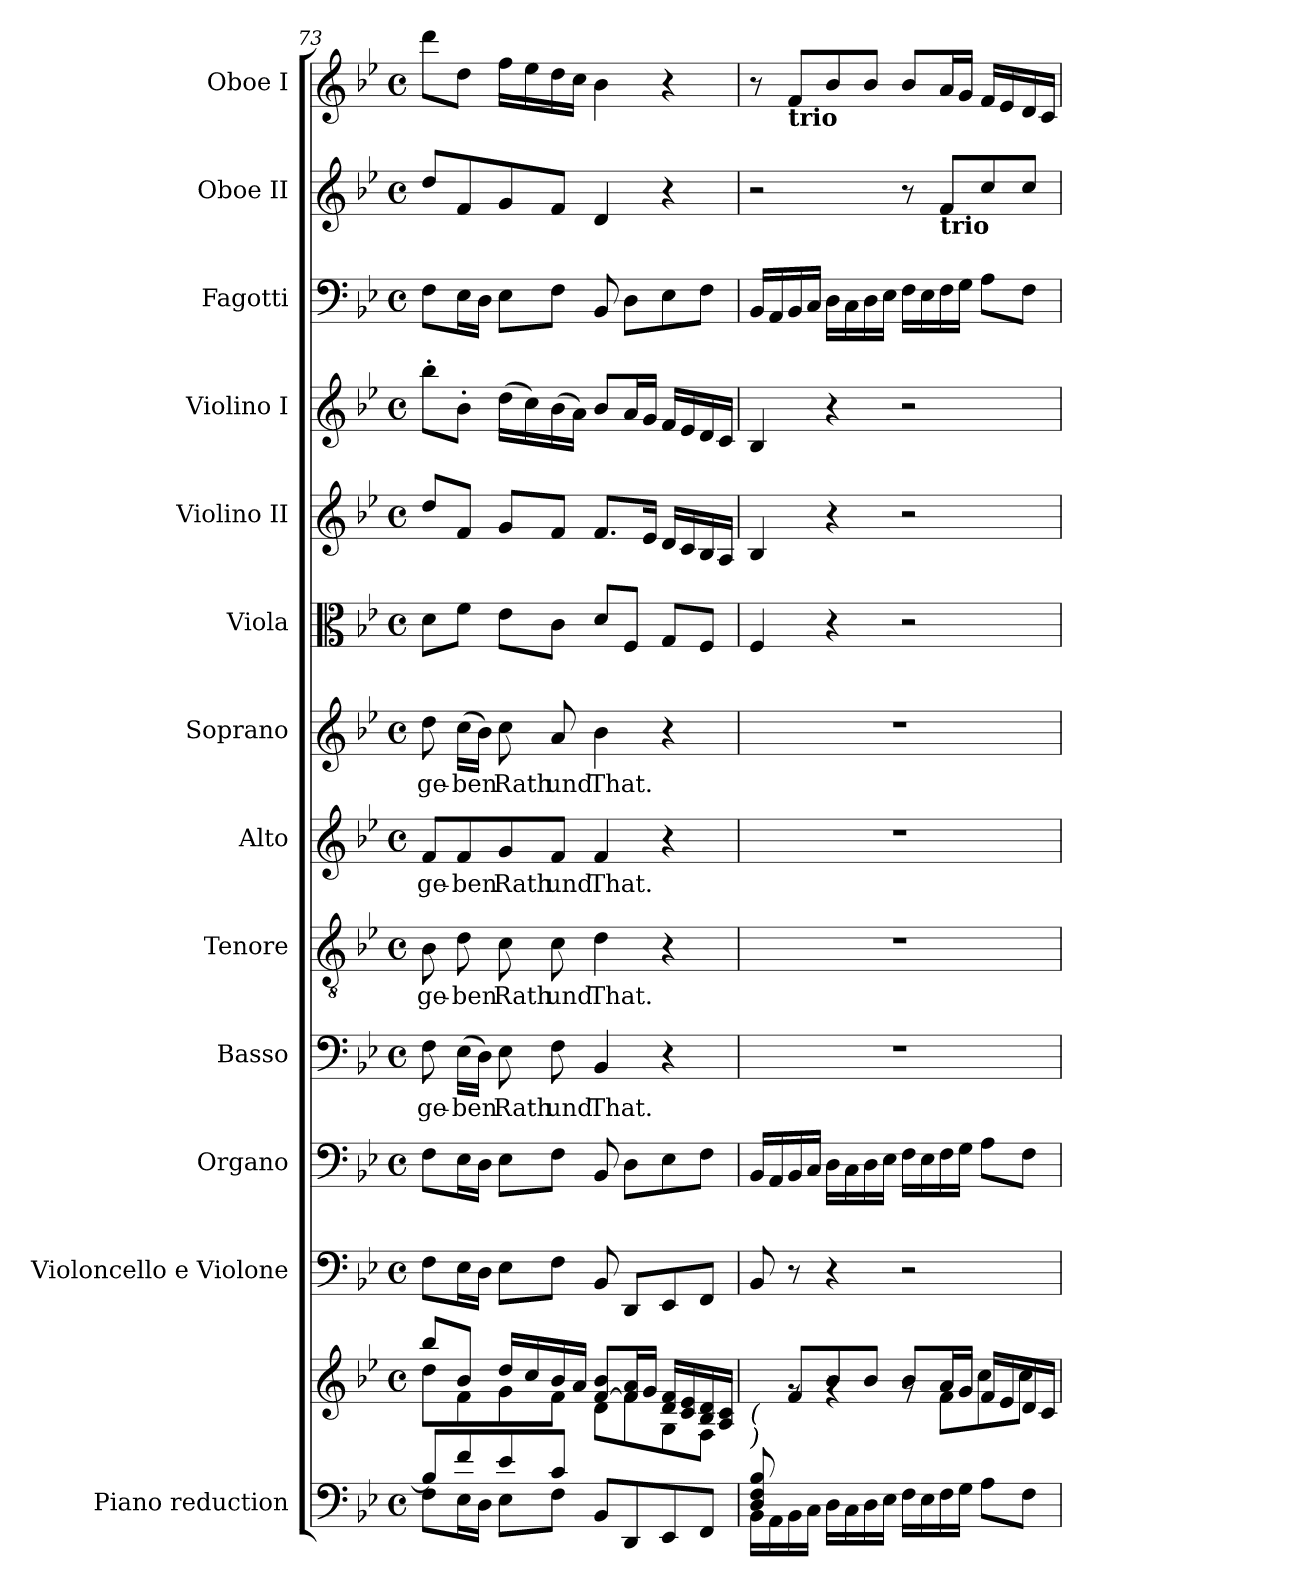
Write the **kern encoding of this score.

**kern	**kern	**kern	**kern	**kern	**text	**kern	**text	**kern	**text	**kern	**text	**kern	**kern	**kern	**kern	**kern	**kern
*part13	*part13	*part12	*part11	*part10	*part10	*part9	*part9	*part8	*part8	*part7	*part7	*part6	*part5	*part4	*part3	*part2	*part1
*staff14	*staff13	*staff12	*staff11	*staff10	*staff10	*staff9	*staff9	*staff8	*staff8	*staff7	*staff7	*staff6	*staff5	*staff4	*staff3	*staff2	*staff1
*I"Piano reduction	*	*I"Violoncello  e Violone	*I"Organo	*I"Basso	*	*I"Tenore	*	*I"Alto	*	*I"Soprano	*	*I"Viola	*I"Violino II	*I"Violino I	*I"Fagotti	*I"Oboe II	*I"Oboe I
*I'Pno	*	*	*	*	*	*	*	*	*	*	*	*	*	*	*	*I'Ob	*I'Ob
!!LO:PB:g=z
*clefF4	*clefG2	*clefF4	*clefF4	*clefF4	*	*clefGv2	*	*clefG2	*	*clefG2	*	*clefC3	*clefG2	*clefG2	*clefF4	*clefG2	*clefG2
*k[b-e-]	*k[b-e-]	*k[b-e-]	*k[b-e-]	*k[b-e-]	*	*k[b-e-]	*	*k[b-e-]	*	*k[b-e-]	*	*k[b-e-]	*k[b-e-]	*k[b-e-]	*k[b-e-]	*k[b-e-]	*k[b-e-]
*M4/4	*M4/4	*M4/4	*M4/4	*M4/4	*	*M4/4	*	*M4/4	*	*M4/4	*	*M4/4	*M4/4	*M4/4	*M4/4	*M4/4	*M4/4
*met(c)	*met(c)	*met(c)	*met(c)	*met(c)	*	*met(c)	*	*met(c)	*	*met(c)	*	*met(c)	*met(c)	*met(c)	*met(c)	*met(c)	*met(c)
=73	=73	=73	=73	=73	=73	=73	=73	=73	=73	=73	=73	=73	=73	=73	=73	=73	=73
*^	*^	*	*	*	*	*	*	*	*	*	*	*	*	*	*	*	*
!	!	!	!	!	!	!	!LO:LY:b	!	!LO:LY:b	!	!LO:LY:b	!	!LO:LY:b	!	!	!	!	!	!
8B-/L]	8F\L	8bb-/L	8dd\L	8F\L	8F\L	8F\	ge-	8B-\	ge-	8f/L	ge-	8dd\	ge-	8d\L	8dd/L	8bb-'\L	8F\L	8dd/L	8ddd\L
!	!	!	!	!	!	!	!LO:LY:b	!	!LO:LY:b	!	!LO:LY:b	!	!LO:LY:b	!	!	!	!	!	!
8f/	16E-\L	8b-/J	8f\	16E-\L	16E-\L	(>16E-\LL	-ben	8d\	-ben	8f/	-ben	(>16cc\LL	-ben	8f\J	8f/J	8b-'\J	16E-\L	8f/	8dd\J
.	16D\JJ	.	.	16D\JJ	16D\JJ	16D\JJ)	.	.	.	.	.	16b-\JJ)	.	.	.	.	16D\JJ	.	.
!	!	!	!	!	!	!	!LO:LY:b	!	!LO:LY:b	!	!LO:LY:b	!	!LO:LY:b	!	!	!	!	!	!
8e-/	8E-\L	16dd/LL	8g\	8E-\L	8E-\L	8E-\	Rath	8c\	Rath	8g/	Rath	8cc\	Rath	8e-\L	8g/L	(>16dd\LL	8E-\L	8g/	16ff\LL
.	.	16cc/	.	.	.	.	.	.	.	.	.	.	.	.	.	16cc\)	.	.	16ee-\
!	!	!	!	!	!	!	!LO:LY:b	!	!LO:LY:b	!	!LO:LY:b	!	!LO:LY:b	!	!	!	!	!	!
8c/J	8F\J	16b-/	8f\J	8F\J	8F\J	8F\	und	8c\	und	8f/J	und	8a/	und	8c\J	8f/J	(>16b-\	8F\J	8f/J	16dd\
.	.	16a/JJ	.	.	.	.	.	.	.	.	.	.	.	.	.	16a\JJ)	.	.	16cc\JJ
!	!	!	!	!	!	!	!LO:LY:b	!	!LO:LY:b	!	!LO:LY:b	!	!LO:LY:b	!	!	!	!	!	!
8BB-/L	2ryy	[8f/ 8b-/L	8d\L	8BB-/	8BB-/	4BB-/	That.	4d\	That.	4f/	That.	4b-\	That.	8d/L	8.f/L	8b-/L	8BB-/	4d/	4b-\
8DD/	.	16f/] 16a/L	8f\	8DD/L	8D\L	.	.	.	.	.	.	.	.	8F/J	.	16a/L	8D\L	.	.
.	.	16g/JJ	.	.	.	.	.	.	.	.	.	.	.	.	16e-/Jk	16g/JJ	.	.	.
8EE-/	.	16d/ 16f/LL	8G\	8EE-/	8E-\	4r	.	4r	.	4r	.	4r	.	8G/L	16d/LL	16f/LL	8E-\	4r	4r
.	.	16c/ 16e-/	.	.	.	.	.	.	.	.	.	.	.	.	16c/	16e-/	.	.	.
8FF/J	.	16B-/ 16d/	8F\J	8FF/J	8F\J	.	.	.	.	.	.	.	.	8F/J	16B-/	16d/	8F\J	.	.
.	.	16A/ 16c/JJ	.	.	.	.	.	.	.	.	.	.	.	.	16A/JJ	16c/JJ	.	.	.
=74	=74	=74	=74	=74	=74	=74	=74	=74	=74	=74	=74	=74	=74	=74	=74	=74	=74	=74	=74
!	!	!LO:TX:b:i:t=(	!	!	!	!	!	!	!	!	!	!	!	!	!	!	!	!	!
!	!	!LO:TX:b:i:t=)	!	!	!	!	!	!	!	!	!	!	!	!	!	!	!	!	!
8D/ 8F/ 8B-/	16BB-\LL	8ryy	8rgyy	8BB-/	16BB-/LL	1r	.	1r	.	1r	.	1r	.	4F/	4B-/	4B-/	16BB-/LL	2r	8r
.	16AA\	.	.	.	16AA/	.	.	.	.	.	.	.	.	.	.	.	16AA/	.	.
!	!	!	!	!	!	!	!	!	!	!	!	!	!	!	!	!	!	!	!LO:TX:b:B:t=trio
2..ryy	16BB-\	8f/L	8rg	8r	16BB-/	.	.	.	.	.	.	.	.	.	.	.	16BB-/	.	8f/L
.	16C\JJ	.	.	.	16C/JJ	.	.	.	.	.	.	.	.	.	.	.	16C/JJ	.	.
.	16D\LL	8b-/	4rg	4r	16D\LL	.	.	.	.	.	.	.	.	4r	4r	4r	16D\LL	.	8b-/
.	16C\	.	.	.	16C\	.	.	.	.	.	.	.	.	.	.	.	16C\	.	.
.	16D\	8b-/J	.	.	16D\	.	.	.	.	.	.	.	.	.	.	.	16D\	.	8b-/J
.	16E-\JJ	.	.	.	16E-\JJ	.	.	.	.	.	.	.	.	.	.	.	16E-\JJ	.	.
.	16F\LL	8b-/L	8rg	2r	16F\LL	.	.	.	.	.	.	.	.	2r	2r	2r	16F\LL	8r	8b-/L
.	16E-\	.	.	.	16E-\	.	.	.	.	.	.	.	.	.	.	.	16E-\	.	.
!	!	!	!	!	!	!	!	!	!	!	!	!	!	!	!	!	!	!LO:TX:b:B:t=trio	!
.	16F\	16a/L	8f\L	.	16F\	.	.	.	.	.	.	.	.	.	.	.	16F\	8f/L	16a/L
.	16G\JJ	16g/JJ	.	.	16G\JJ	.	.	.	.	.	.	.	.	.	.	.	16G\JJ	.	16g/JJ
.	8A\L	16f/LL	8cc\	.	8A\L	.	.	.	.	.	.	.	.	.	.	.	8A\L	8cc/	16f/LL
.	.	16e-/	.	.	.	.	.	.	.	.	.	.	.	.	.	.	.	.	16e-/
.	8F\J	16d/	8cc\J	.	8F\J	.	.	.	.	.	.	.	.	.	.	.	8F\J	8cc/J	16d/
.	.	16c/JJ	.	.	.	.	.	.	.	.	.	.	.	.	.	.	.	.	16c/JJ
*v	*v	*	*	*	*	*	*	*	*	*	*	*	*	*	*	*	*	*	*
*	*v	*v	*	*	*	*	*	*	*	*	*	*	*	*	*	*	*	*
=	=	=	=	=	=	=	=	=	=	=	=	=	=	=	=	=	=
*-	*-	*-	*-	*-	*-	*-	*-	*-	*-	*-	*-	*-	*-	*-	*-	*-	*-
